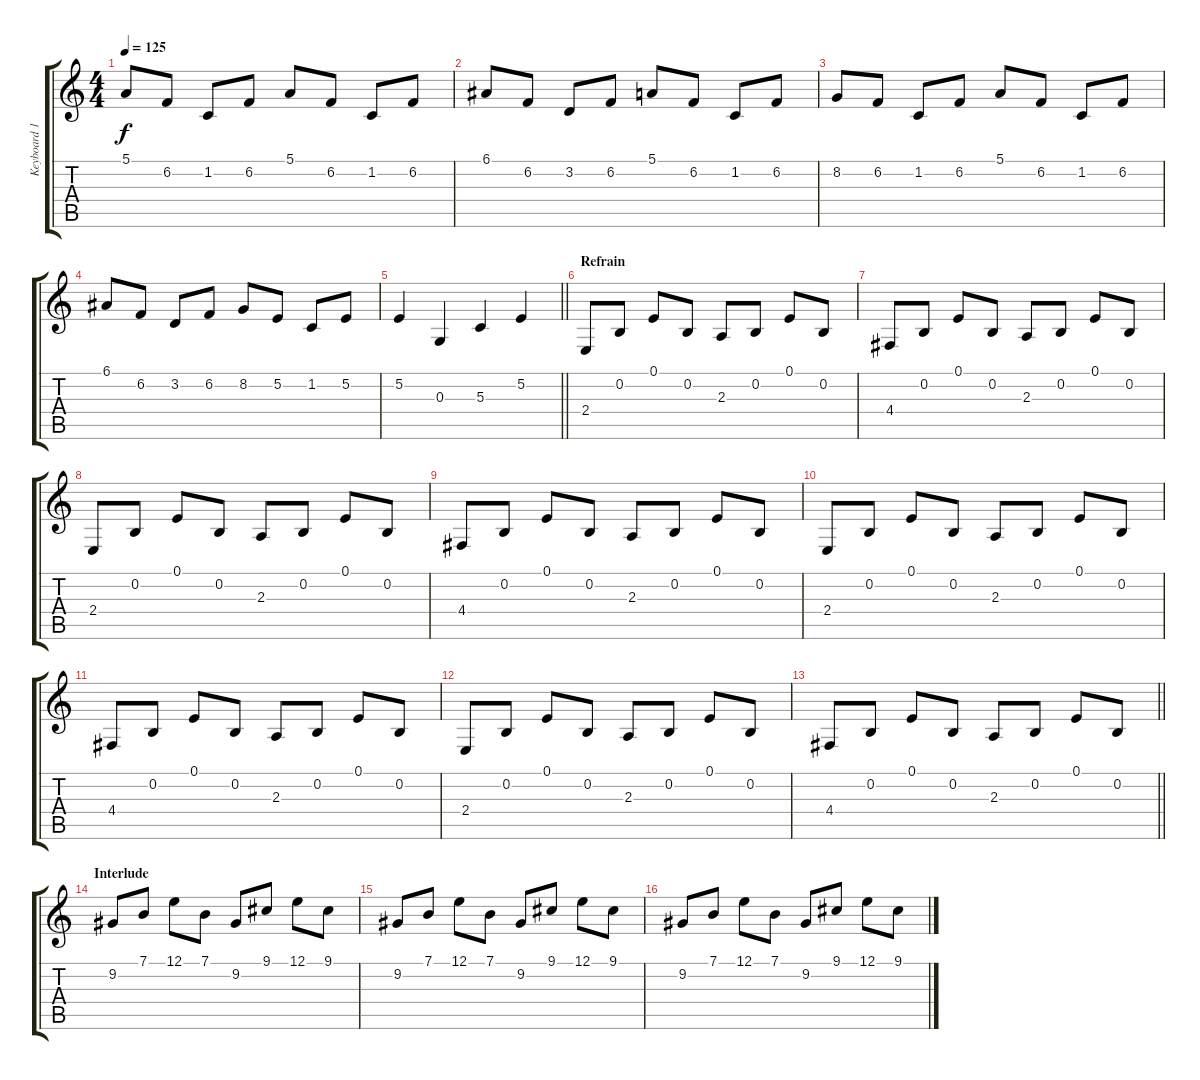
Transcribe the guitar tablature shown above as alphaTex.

\track ("Keyboard 1" "Keyboard 1") {instrument drawbarorgan}
\staff {score tabs}
\tuning (E4 B3 G3 D3 A2 E2) {hide}
\ts (4 4)
\tempo 125
\clef g2
\ks c
5.1.8{dy f} 6.2.8 1.2.8 6.2.8 5.1.8 6.2.8 1.2.8 6.2.8 |
6.1.8 6.2.8 3.2.8 6.2.8 5.1.8 6.2.8 1.2.8 6.2.8 |
8.2.8 6.2.8 1.2.8 6.2.8 5.1.8 6.2.8 1.2.8 6.2.8 |
6.1.8 6.2.8 3.2.8 6.2.8 8.2.8 5.2.8 1.2.8 5.2.8 |
\barLineRight lightlight
5.2.4 0.3.4 5.3.4 5.2.4 |
\section ("" "Refrain")
2.4.8 0.2.8 0.1.8 0.2.8 2.3.8 0.2.8 0.1.8 0.2.8 |
4.4.8 0.2.8 0.1.8 0.2.8 2.3.8 0.2.8 0.1.8 0.2.8 |
2.4.8 0.2.8 0.1.8 0.2.8 2.3.8 0.2.8 0.1.8 0.2.8 |
4.4.8 0.2.8 0.1.8 0.2.8 2.3.8 0.2.8 0.1.8 0.2.8 |
2.4.8 0.2.8 0.1.8 0.2.8 2.3.8 0.2.8 0.1.8 0.2.8 |
4.4.8 0.2.8 0.1.8 0.2.8 2.3.8 0.2.8 0.1.8 0.2.8 |
2.4.8 0.2.8 0.1.8 0.2.8 2.3.8 0.2.8 0.1.8 0.2.8 |
\barLineRight lightlight
4.4.8 0.2.8 0.1.8 0.2.8 2.3.8 0.2.8 0.1.8 0.2.8 |
\section ("" "Interlude")
9.2.8 7.1.8 12.1.8 7.1.8 9.2.8 9.1.8 12.1.8 9.1.8 |
9.2.8 7.1.8 12.1.8 7.1.8 9.2.8 9.1.8 12.1.8 9.1.8 |
9.2.8 7.1.8 12.1.8 7.1.8 9.2.8 9.1.8 12.1.8 9.1.8
